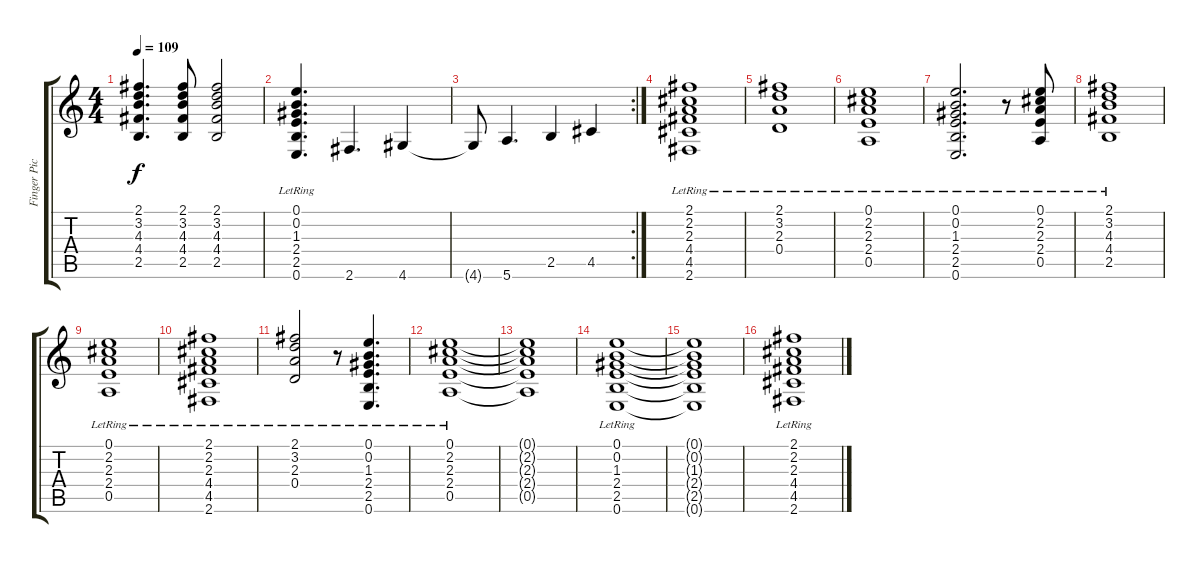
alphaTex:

\track ("Finger Picking Guitar" "Finger Pic") {instrument acousticguitarsteel}
\staff {score tabs}
\tuning (E4 B3 G3 D3 A2 E2) {hide}
\ts (4 4)
\tempo 109
\clef g2
\ks c
(2.1 3.2 4.3 4.4 2.5).4{d dy f} (2.1 3.2 4.3 4.4 2.5).8 (2.1 3.2 4.3 4.4 2.5).2 |
(0.1{lr} 0.2{lr} 1.3{lr} 2.4{lr} 2.5{lr} 0.6{lr}).4{d} 2.6.4{d} 4.6.4 |
\rc 2
4.6{t}.8 5.6.4{d} 2.5.4 4.5.4 |
(2.1{lr} 2.2{lr} 2.3{lr} 4.4{lr} 4.5{lr} 2.6{lr}).1 |
(2.1{lr} 3.2{lr} 2.3{lr} 0.4{lr}).1 |
(0.1{lr} 2.2{lr} 2.3{lr} 2.4{lr} 0.5{lr}).1 |
(0.1{lr} 0.2{lr} 1.3{lr} 2.4{lr} 2.5{lr} 0.6{lr}).2{d} r.8 (0.1{lr} 2.2{lr} 2.3{lr} 2.4{lr} 0.5{lr}).8 |
(2.1{lr} 3.2{lr} 4.3{lr} 4.4{lr} 2.5{lr}).1 |
(0.1{lr} 2.2{lr} 2.3{lr} 2.4{lr} 0.5{lr}).1 |
(2.1{lr} 2.2{lr} 2.3{lr} 4.4{lr} 4.5{lr} 2.6{lr}).1 |
(2.1{lr} 3.2{lr} 2.3{lr} 0.4{lr}).2 r.8 (0.1{lr} 0.2{lr} 1.3{lr} 2.4{lr} 2.5{lr} 0.6{lr}).4{d} |
(0.1{lr} 2.2{lr} 2.3{lr} 2.4{lr} 0.5{lr}).1 |
(0.1{t} 2.2{t} 2.3{t} 2.4{t} 0.5{t}).1 |
(0.1{lr} 0.2{lr} 1.3{lr} 2.4{lr} 2.5{lr} 0.6{lr}).1 |
(0.1{t} 0.2{t} 1.3{t} 2.4{t} 2.5{t} 0.6{t}).1 |
(2.1{lr} 2.2{lr} 2.3{lr} 4.4{lr} 4.5{lr} 2.6{lr}).1
